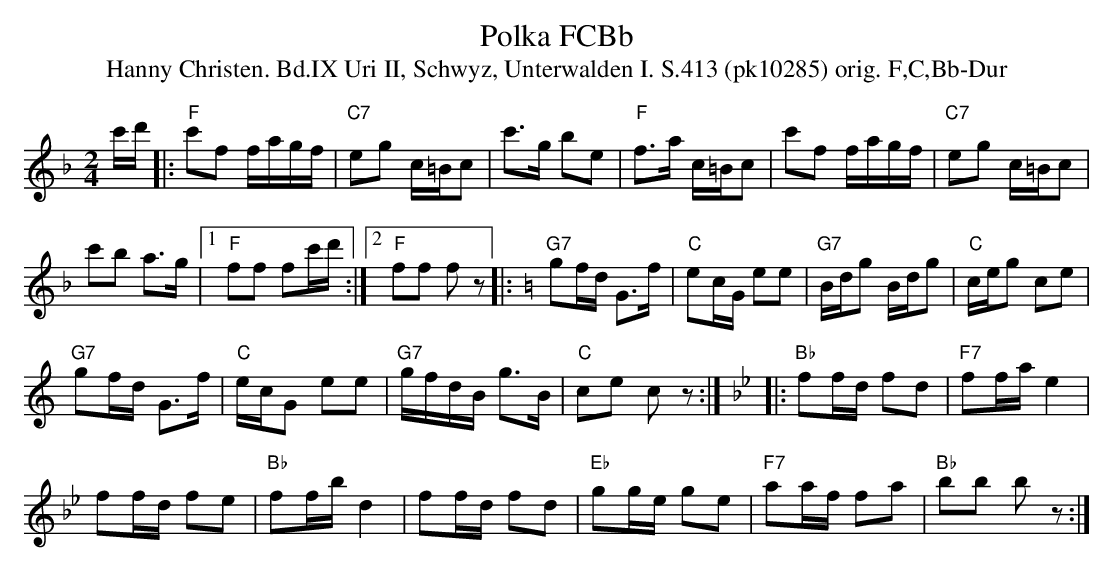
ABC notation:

X:1
T: Polka FCBb
T:Hanny Christen. Bd.IX Uri II, Schwyz, Unterwalden I. S.413 (pk10285) orig. F,C,Bb-Dur
M:2/4
L:1/16
K:F
c'd' |: "F"c'2f2 fagf | "C7"e2g2 c=Bc2 | c'3g b2e2 | "F"f3a c=Bc2 | c'2f2 fagf | "C7"e2g2 c=Bc2 |
c'2b2 a3g |1 "F"f2f2 f2c'd' :|2 "F"f2f2 f2z2 [K:C] |: "G7"g2fd G3f | "C"e2cG e2e2 | "G7"Bdg2 Bdg2 | "C"ceg2 c2e2 |
"G7"g2fd G3f | "C"ecG2 e2e2 | "G7"gfdB g3B | "C"c2e2 c2z2 :| [K:Bb] |: "Bb"f2fd f2d2 | "F7"f2fa e4 |
f2fd f2e2 | "Bb"f2fb d4 | f2fd f2d2 | "Eb"g2ge g2e2 | "F7"a2af f2a2 | "Bb"b2b2 b2 z2 :|
